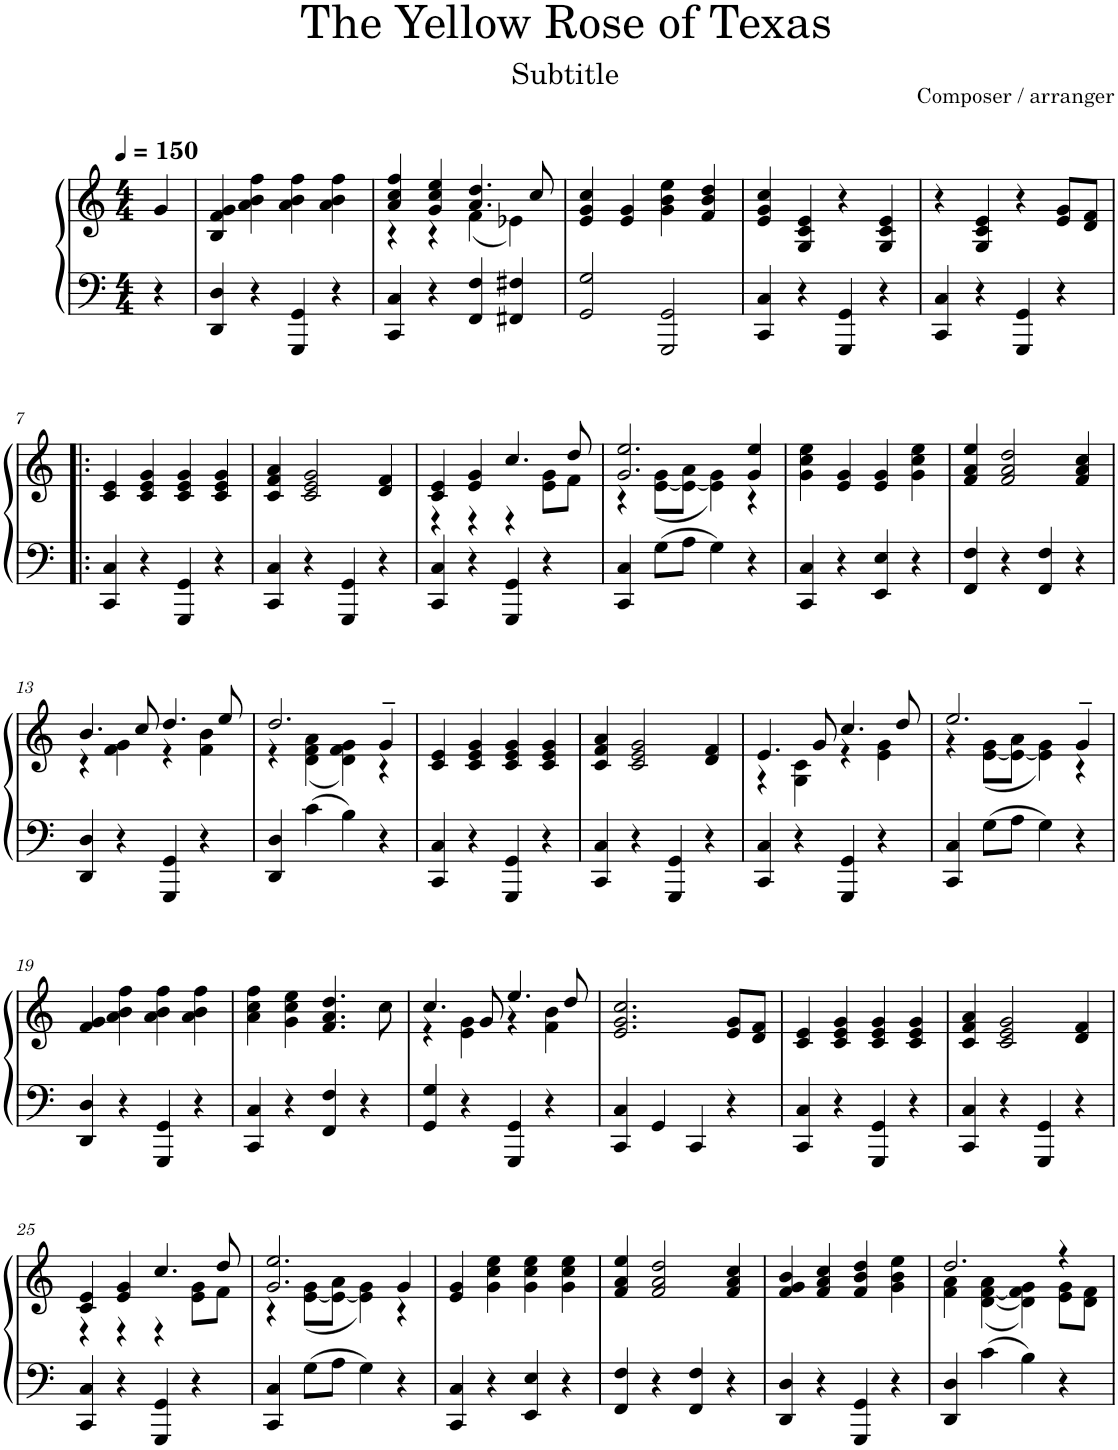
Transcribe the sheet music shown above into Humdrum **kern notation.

**kern	**kern
*part1	*part1
*staff2	*staff1
*I"Piano	*
*I'Pno.	*
*clefF4	*clefG2
*k[]	*k[]
*M4/4	*M4/4
*MM150	*MM150
=1	=1
4r	4g/
=2	=2
4DD/ 4D/	4B/ 4f/ 4g/
4r	4a\ 4b\ 4ff\
4GGG/ 4GG/	4a\ 4b\ 4ff\
4r	4a\ 4b\ 4ff\
=3	=3
*	*^
4CC/ 4C/	4a/ 4cc/ 4ff/	4r
4r	4g/ 4cc/ 4ee/	4r
4FF/ 4F/	4.a/ 4.dd/	(4f\
4FF#X/ 4F#X/	.	4e-X\)
.	8cc/	.
*	*v	*v
=4	=4
2GG/ 2G/	4e/ 4g/ 4cc/
.	4e/ 4g/
2GGG/ 2GG/	4g\ 4b\ 4ee\
.	4f/ 4b/ 4dd/
=5	=5
4CC/ 4C/	4e/ 4g/ 4cc/
4r	4G/ 4c/ 4e/
4GGG/ 4GG/	4r
4r	4G/ 4c/ 4e/
=6	=6
4CC/ 4C/	4r
4r	4G/ 4c/ 4e/
4GGG/ 4GG/	4r
4r	8e/ 8g/L
.	8d/ 8f/J
!!LO:LB:g=z
=7!|:	=7!|:
4CC/ 4C/	4c/ 4e/
4r	4c/ 4e/ 4g/
4GGG/ 4GG/	4c/ 4e/ 4g/
4r	4c/ 4e/ 4g/
=8	=8
4CC/ 4C/	4c/ 4f/ 4a/
4r	2c/ 2e/ 2g/
4GGG/ 4GG/	.
4r	4d/ 4f/
=9	=9
*	*^
4CC/ 4C/	4c/ 4e/	4r
4r	4e/ 4g/	4r
4GGG/ 4GG/	4.cc/	4r
4r	.	8e\ 8g\L
.	8dd/	8f\J
=10	=10	=10
4CC/ 4C/	2.g/ 2.ee/	4r
8G\L	.	([8e\ 8g\L
8A\J	.	8e\_ 8a\J
4G\	.	4e\] 4g\)
4r	4g/ 4ee/	4r
*	*v	*v
=11	=11
4CC/ 4C/	4g\ 4cc\ 4ee\
4r	4e/ 4g/
4EE/ 4E/	4e/ 4g/
4r	4g\ 4cc\ 4ee\
=12	=12
4FF/ 4F/	4f/ 4a/ 4ee/
4r	2f/ 2a/ 2dd/
4FF/ 4F/	.
4r	4f/ 4a/ 4cc/
!!LO:LB:g=z
=13	=13
*	*^
4DD/ 4D/	4.b/	4r
4r	.	4f\ 4g\
.	8cc/	.
4GGG/ 4GG/	4.dd/	4r
4r	.	4f\ 4b\
.	8ee/	.
=14	=14	=14
4DD/ 4D/	2.dd/	4r
4c\	.	(4d\ 4f\ 4a\
4B\	.	4d\ 4f\ 4g\)
4r	4g~/	4r
*	*v	*v
=15	=15
4CC/ 4C/	4c/ 4e/
4r	4c/ 4e/ 4g/
4GGG/ 4GG/	4c/ 4e/ 4g/
4r	4c/ 4e/ 4g/
=16	=16
4CC/ 4C/	4c/ 4f/ 4a/
4r	2c/ 2e/ 2g/
4GGG/ 4GG/	.
4r	4d/ 4f/
=17	=17
*	*^
4CC/ 4C/	4.e/	4r
4r	.	4G\ 4c\
.	8g/	.
4GGG/ 4GG/	4.cc/	4r
4r	.	4e\ 4g\
.	8dd/	.
=18	=18	=18
4CC/ 4C/	2.ee/	4r
8G\L	.	([8e\ 8g\L
8A\J	.	8e\_ 8a\J
4G\	.	4e\] 4g\)
4r	4g~/	4r
*	*v	*v
!!LO:LB:g=z
=19	=19
4DD/ 4D/	4f/ 4g/
4r	4a\ 4b\ 4ff\
4GGG/ 4GG/	4a\ 4b\ 4ff\
4r	4a\ 4b\ 4ff\
=20	=20
4CC/ 4C/	4a\ 4cc\ 4ff\
4r	4g\ 4cc\ 4ee\
4FF/ 4F/	4.f/ 4.a/ 4.dd/
4r	.
.	8cc\
=21	=21
*	*^
4GG/ 4G/	4.cc/	4r
4r	.	4e\ 4g\
.	8g/	.
4GGG/ 4GG/	4.ee/	4r
4r	.	4f\ 4b\
.	8dd/	.
*	*v	*v
=22	=22
4CC/ 4C/	2.e/ 2.g/ 2.cc/
4GG/	.
4CC/	.
4r	8e/ 8g/L
.	8d/ 8f/J
=23	=23
4CC/ 4C/	4c/ 4e/
4r	4c/ 4e/ 4g/
4GGG/ 4GG/	4c/ 4e/ 4g/
4r	4c/ 4e/ 4g/
=24	=24
4CC/ 4C/	4c/ 4f/ 4a/
4r	2c/ 2e/ 2g/
4GGG/ 4GG/	.
4r	4d/ 4f/
!!LO:LB:g=z
=25	=25
*	*^
4CC/ 4C/	4c/ 4e/	4r
4r	4e/ 4g/	4r
4GGG/ 4GG/	4.cc/	4r
4r	.	8e\ 8g\L
.	8dd/	8f\J
=26	=26	=26
4CC/ 4C/	2.g/ 2.ee/	4r
8G\L	.	([8e\ 8g\L
8A\J	.	8e\_ 8a\J
4G\	.	4e\] 4g\)
4r	4g/	4r
*	*v	*v
=27	=27
4CC/ 4C/	4e/ 4g/
4r	4g\ 4cc\ 4ee\
4EE/ 4E/	4g\ 4cc\ 4ee\
4r	4g\ 4cc\ 4ee\
=28	=28
4FF/ 4F/	4f/ 4a/ 4ee/
4r	2f/ 2a/ 2dd/
4FF/ 4F/	.
4r	4f/ 4a/ 4cc/
=29	=29
4DD/ 4D/	4f/ 4g/ 4b/
4r	4f/ 4a/ 4cc/
4GGG/ 4GG/	4f/ 4b/ 4dd/
4r	4g\ 4b\ 4ee\
=30	=30
*	*^
4DD/ 4D/	2.dd/	4f\ 4a\
4c\	.	([4d\ [4f\ 4a\
4B\	.	4d\] 4f\] 4g\)
4r	4r	8e\ 8g\L
.	.	8d\ 8f\J
*	*v	*v
=	=
*-	*-
